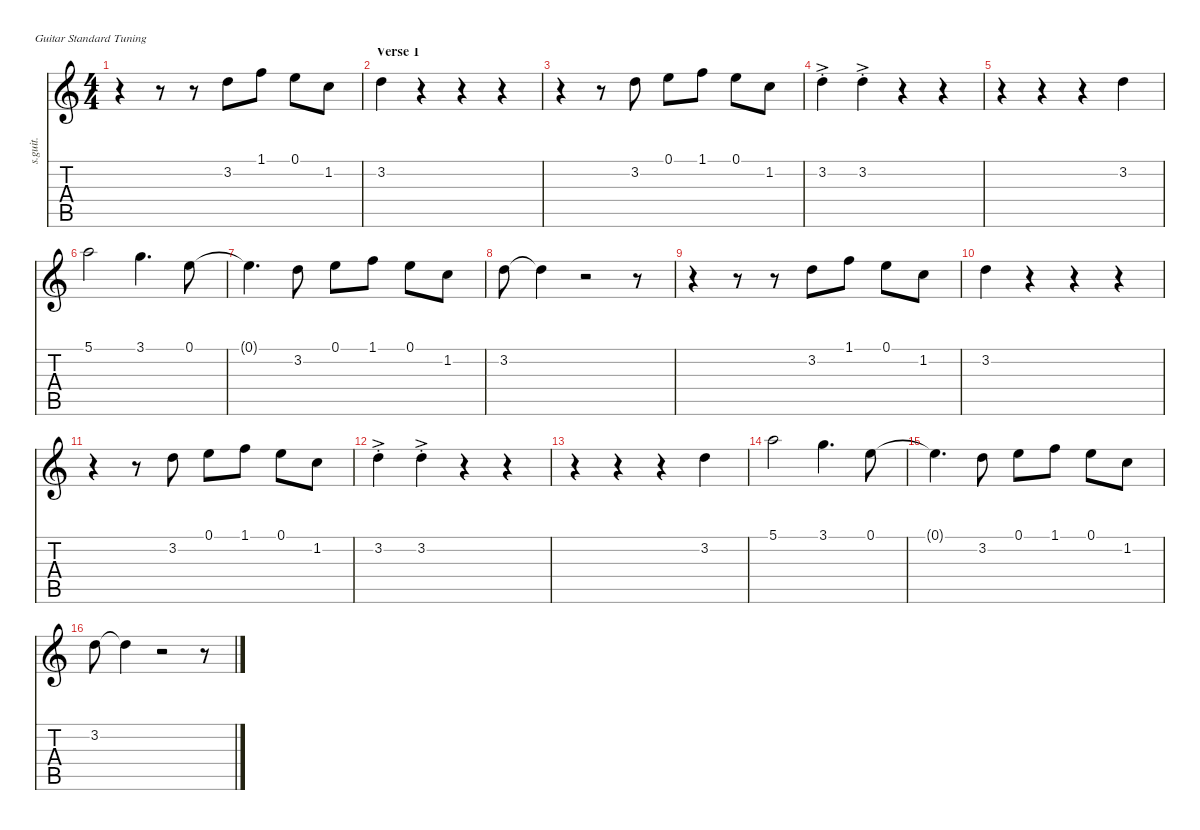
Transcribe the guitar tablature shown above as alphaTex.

\defaultSystemsLayout 4
\hideDynamics
\bracketExtendMode nobrackets
\track ("Papa Emeritus III" "s.guit.") {instrument voiceoohs}
\staff {score tabs}
\tuning (E4 B3 G3 D3 A2 E2)
\displaytranspose 12
\ts (4 4)
\tempo (130 hide)
\clef g2
\ks c
r.4{dy f} r.8 r.8 3.2.8{lyrics (0 "") lyrics (1 "") lyrics (2 "") lyrics (3 "") lyrics (4 "")} 1.1.8{lyrics (0 "") lyrics (1 "") lyrics (2 "") lyrics (3 "") lyrics (4 "")} 0.1.8{lyrics (0 "") lyrics (1 "") lyrics (2 "") lyrics (3 "") lyrics (4 "")} 1.2.8{lyrics (0 "") lyrics (1 "") lyrics (2 "") lyrics (3 "") lyrics (4 "")} |
\section ("" "Verse 1")
3.2.4{lyrics (0 "") lyrics (1 "") lyrics (2 "") lyrics (3 "") lyrics (4 "") dy mf} r.4 r.4 r.4 |
r.4 r.8 3.2.8{lyrics (0 "") lyrics (1 "") lyrics (2 "") lyrics (3 "") lyrics (4 "")} 0.1.8{lyrics (0 "") lyrics (1 "") lyrics (2 "") lyrics (3 "") lyrics (4 "")} 1.1.8{lyrics (0 "") lyrics (1 "") lyrics (2 "") lyrics (3 "") lyrics (4 "")} 0.1.8{lyrics (0 "") lyrics (1 "") lyrics (2 "") lyrics (3 "") lyrics (4 "")} 1.2.8{lyrics (0 "") lyrics (1 "") lyrics (2 "") lyrics (3 "") lyrics (4 "")} |
3.2{ac st}.4{lyrics (0 "") lyrics (1 "") lyrics (2 "") lyrics (3 "") lyrics (4 "") dy ppp} 3.2{ac st}.4{lyrics (0 "") lyrics (1 "") lyrics (2 "") lyrics (3 "") lyrics (4 "")} r.4 r.4 |
r.4 r.4 r.4 3.2.4{lyrics (0 "") lyrics (1 "") lyrics (2 "") lyrics (3 "") lyrics (4 "") dy mf} |
5.1.2{lyrics (0 "") lyrics (1 "") lyrics (2 "") lyrics (3 "") lyrics (4 "")} 3.1.4{d lyrics (0 "") lyrics (1 "") lyrics (2 "") lyrics (3 "") lyrics (4 "")} 0.1.8{lyrics (0 "") lyrics (1 "") lyrics (2 "") lyrics (3 "") lyrics (4 "")} |
0.1{t}.4{d lyrics (0 "") lyrics (1 "") lyrics (2 "") lyrics (3 "") lyrics (4 "")} 3.2.8{lyrics (0 "") lyrics (1 "") lyrics (2 "") lyrics (3 "") lyrics (4 "")} 0.1.8{lyrics (0 "") lyrics (1 "") lyrics (2 "") lyrics (3 "") lyrics (4 "")} 1.1.8{lyrics (0 "") lyrics (1 "") lyrics (2 "") lyrics (3 "") lyrics (4 "")} 0.1.8{lyrics (0 "") lyrics (1 "") lyrics (2 "") lyrics (3 "") lyrics (4 "")} 1.2.8{lyrics (0 "") lyrics (1 "") lyrics (2 "") lyrics (3 "") lyrics (4 "")} |
3.2.8{lyrics (0 "") lyrics (1 "") lyrics (2 "") lyrics (3 "") lyrics (4 "")} 3.2{t}.4{lyrics (0 "") lyrics (1 "") lyrics (2 "") lyrics (3 "") lyrics (4 "") dy f} r.2 r.8 |
r.4 r.8 r.8 3.2.8{lyrics (0 "") lyrics (1 "") lyrics (2 "") lyrics (3 "") lyrics (4 "")} 1.1.8{lyrics (0 "") lyrics (1 "") lyrics (2 "") lyrics (3 "") lyrics (4 "")} 0.1.8{lyrics (0 "") lyrics (1 "") lyrics (2 "") lyrics (3 "") lyrics (4 "")} 1.2.8{lyrics (0 "") lyrics (1 "") lyrics (2 "") lyrics (3 "") lyrics (4 "")} |
3.2.4{lyrics (0 "") lyrics (1 "") lyrics (2 "") lyrics (3 "") lyrics (4 "") dy mf} r.4 r.4 r.4 |
r.4 r.8 3.2.8{lyrics (0 "") lyrics (1 "") lyrics (2 "") lyrics (3 "") lyrics (4 "")} 0.1.8{lyrics (0 "") lyrics (1 "") lyrics (2 "") lyrics (3 "") lyrics (4 "")} 1.1.8{lyrics (0 "") lyrics (1 "") lyrics (2 "") lyrics (3 "") lyrics (4 "")} 0.1.8{lyrics (0 "") lyrics (1 "") lyrics (2 "") lyrics (3 "") lyrics (4 "")} 1.2.8{lyrics (0 "") lyrics (1 "") lyrics (2 "") lyrics (3 "") lyrics (4 "")} |
3.2{ac st}.4{lyrics (0 "") lyrics (1 "") lyrics (2 "") lyrics (3 "") lyrics (4 "") dy ppp} 3.2{ac st}.4{lyrics (0 "") lyrics (1 "") lyrics (2 "") lyrics (3 "") lyrics (4 "")} r.4 r.4 |
r.4 r.4 r.4 3.2.4{lyrics (0 "") lyrics (1 "") lyrics (2 "") lyrics (3 "") lyrics (4 "") dy mf} |
5.1.2{lyrics (0 "") lyrics (1 "") lyrics (2 "") lyrics (3 "") lyrics (4 "")} 3.1.4{d lyrics (0 "") lyrics (1 "") lyrics (2 "") lyrics (3 "") lyrics (4 "")} 0.1.8{lyrics (0 "") lyrics (1 "") lyrics (2 "") lyrics (3 "") lyrics (4 "")} |
0.1{t}.4{d lyrics (0 "") lyrics (1 "") lyrics (2 "") lyrics (3 "") lyrics (4 "")} 3.2.8{lyrics (0 "") lyrics (1 "") lyrics (2 "") lyrics (3 "") lyrics (4 "")} 0.1.8{lyrics (0 "") lyrics (1 "") lyrics (2 "") lyrics (3 "") lyrics (4 "")} 1.1.8{lyrics (0 "") lyrics (1 "") lyrics (2 "") lyrics (3 "") lyrics (4 "")} 0.1.8{lyrics (0 "") lyrics (1 "") lyrics (2 "") lyrics (3 "") lyrics (4 "")} 1.2.8{lyrics (0 "") lyrics (1 "") lyrics (2 "") lyrics (3 "") lyrics (4 "")} |
3.2.8{lyrics (0 "") lyrics (1 "") lyrics (2 "") lyrics (3 "") lyrics (4 "")} 3.2{t}.4{lyrics (0 "") lyrics (1 "") lyrics (2 "") lyrics (3 "") lyrics (4 "") dy f} r.2 r.8
